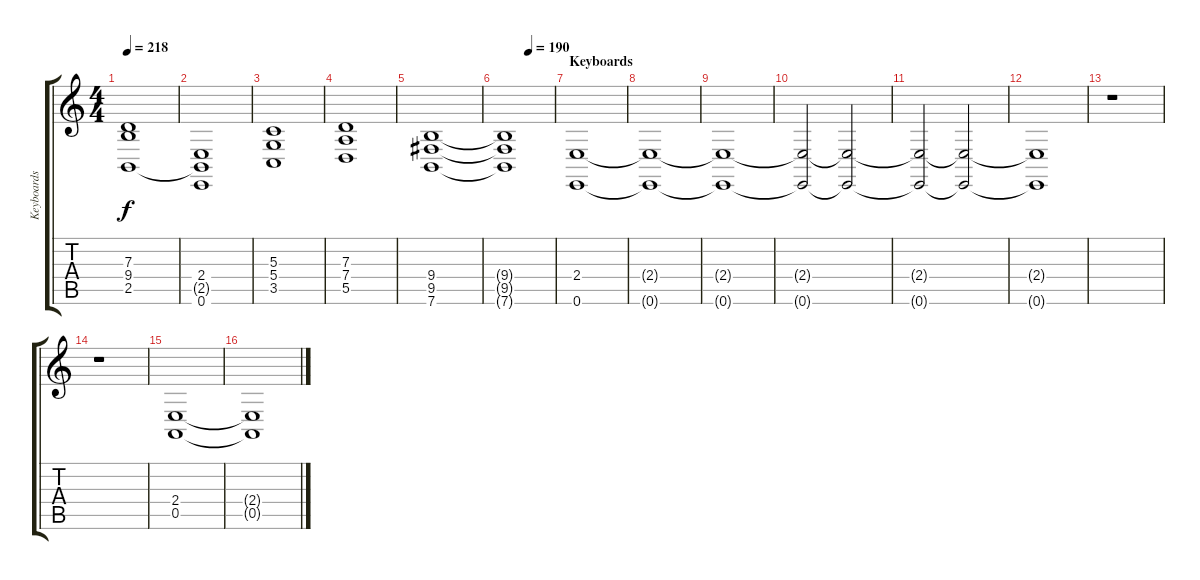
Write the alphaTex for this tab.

\track ("Keyboards 3" "Keyboards ") {instrument stringensemble1}
\staff {score tabs}
\tuning (E4 B3 G3 D3 A2 E2) {hide}
\ts (4 4)
\tempo 218
\clef g2
\ks c
(7.3{t} 9.4 2.5).1{dy f} |
(2.4 2.5{t} 0.6).1 |
(5.3 5.4 3.5).1 |
(7.3 7.4 5.5).1 |
(9.4 9.5 7.6).1 |
\tempo (190 0.5)
(9.4{t} 9.5{t} 7.6{t}).1 |
\section ("" "Keyboards")
(2.4 0.6).1 |
(2.4{t} 0.6{t}).1{volume 12} |
(2.4{t} 0.6{t}).1{volume 10} |
(2.4{t} 0.6{t}).2{volume 8} (2.4{t} 0.6{t}).2{volume 6} |
(2.4{t} 0.6{t}).2{volume 4} (2.4{t} 0.6{t}).2{volume 2} |
(2.4{t} 0.6{t}).1{volume 0} |
r.1 |
r.1 |
(2.4 0.5).1{volume 12 instrument seashore} |
(2.4{t} 0.5{t}).1
